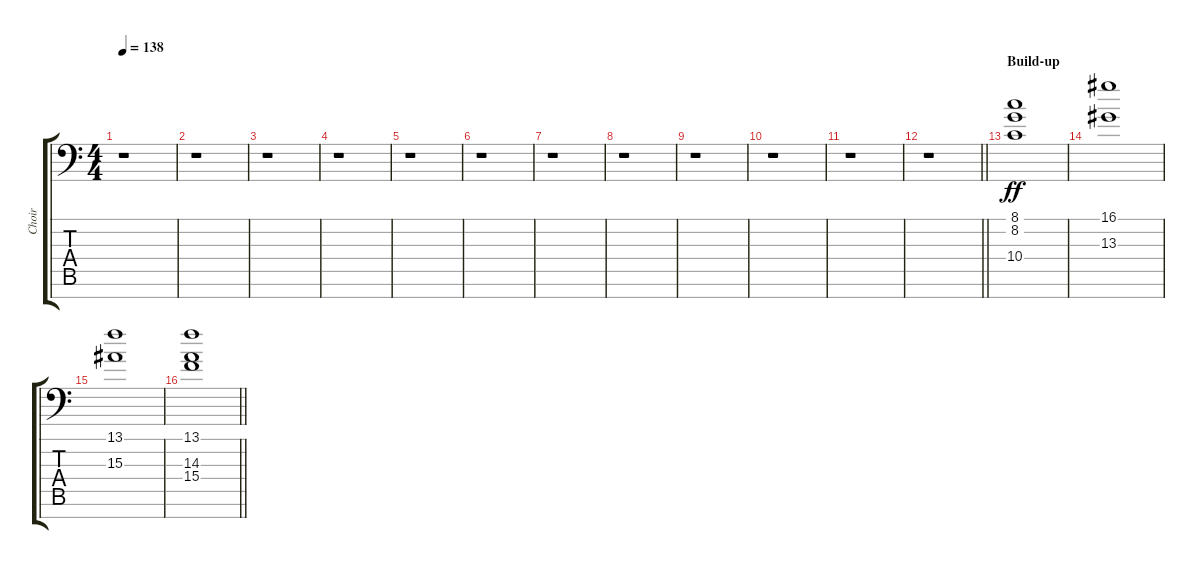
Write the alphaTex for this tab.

\track ("Choir" "Choir") {instrument choiraahs}
\staff {score tabs}
\tuning (E4 B3 G3 D3 A2 E2 C-1) {hide}
\ts (4 4)
\tempo 138
\clef f4
\ks c
r.1{dy ff} |
r.1 |
r.1 |
r.1 |
r.1 |
r.1 |
r.1 |
r.1 |
r.1 |
r.1 |
r.1 |
\barLineRight lightlight
r.1 |
\section ("" "Build-up")
(8.1 8.2 10.4).1 |
(16.1 13.3).1 |
(13.1 15.3).1 |
\barLineRight lightlight
(13.1 14.3 15.4).1
